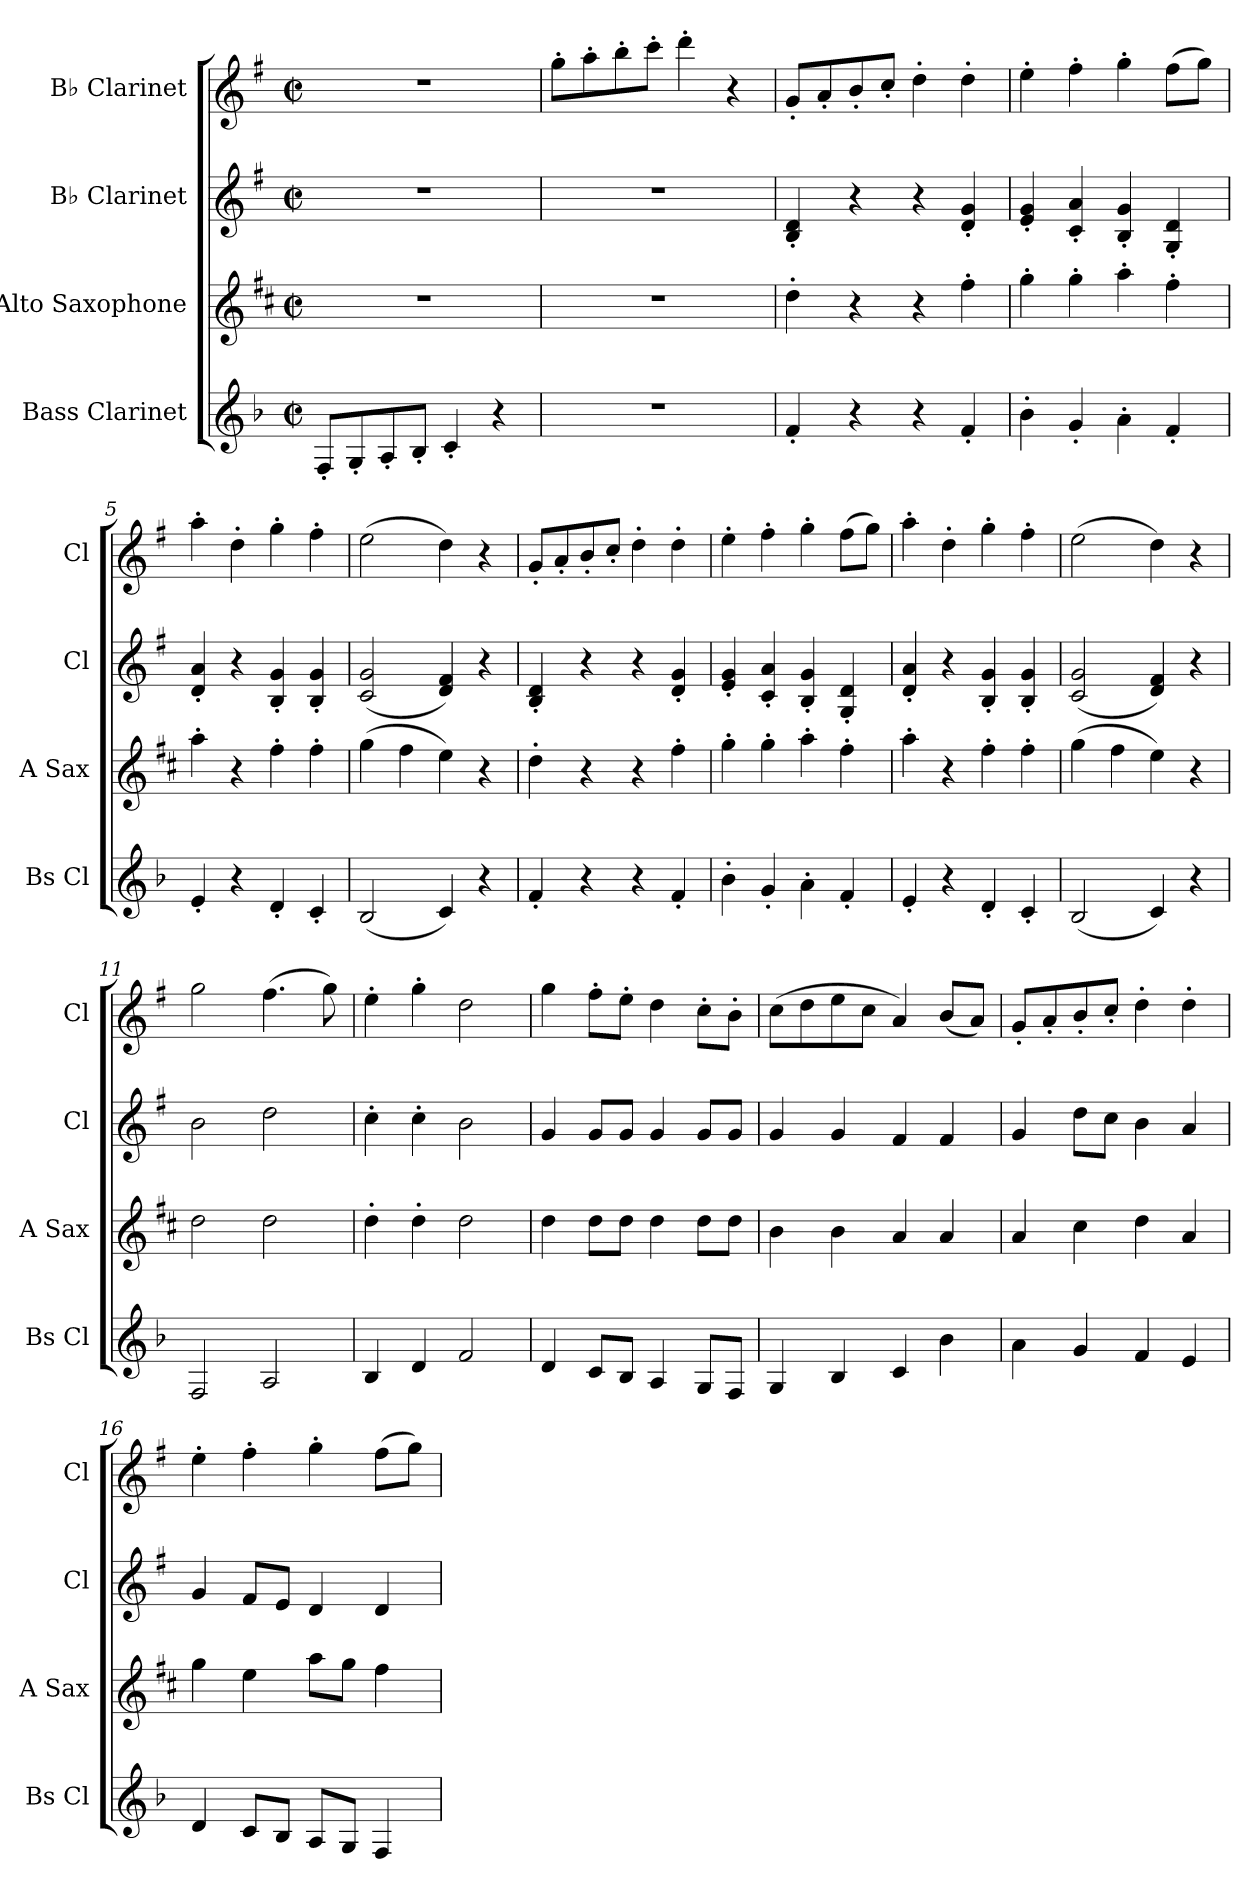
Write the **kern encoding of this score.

**kern	**kern	**kern	**kern
*part4	*part3	*part2	*part1
*staff4	*staff3	*staff2	*staff1
*I"Bass Clarinet	*I"Alto Saxophone	*I"B♭ Clarinet	*I"B♭ Clarinet
*I'Bs Cl	*I'A Sax	*I'Cl	*I'Cl
*clefG2	*clefG2	*clefG2	*clefG2
*ITrd8c14	*ITrd5c9	*ITrd1c2	*ITrd1c2
*k[b-]	*k[b-]	*k[b-]	*k[b-]
*M2/2	*M2/2	*M2/2	*M2/2
*met(c|)	*met(c|)	*met(c|)	*met(c|)
*MM240	*MM240	*MM240	*MM240
=1	=1	=1	=1
8FF'/L	1r	1r	1r
8GG'/	.	.	.
8AA'/	.	.	.
8BB-'/J	.	.	.
4C'/	.	.	.
4r	.	.	.
=2	=2	=2	=2
1r	1r	1r	8ff'\L
.	.	.	8gg'\
.	.	.	8aa'\
.	.	.	8bb-'\J
.	.	.	4ccc'\
.	.	.	4r
=3	=3	=3	=3
4F'/	4f'\	4A/' 4c/'	8f'/L
.	.	.	8g'/
4r	4r	4r	8a'/
.	.	.	8b-'/J
4r	4r	4r	4cc'\
4F'/	4a'\	4c/' 4f/'	4cc'\
=4	=4	=4	=4
4B-'\	4b-'\	4d/' 4f/'	4dd'\
4G'/	4b-'\	4B-/' 4g/'	4ee'\
4A'\	4cc'\	4A/' 4f/'	4ff'\
4F'/	4a'\	4F/' 4c/'	(8ee\L
.	.	.	8ff\J)
=5	=5	=5	=5
4E'/	4cc'\	4c/' 4g/'	4gg'\
4r	4r	4r	4cc'\
4D'/	4a'\	4A/' 4f/'	4ff'\
4C'/	4a'\	4A/' 4f/'	4ee'\
=6	=6	=6	=6
(2BB-/	(4b-\	(2B-/ 2f/	(2dd\
.	4a\	.	.
4C/)	4g\)	4c/ 4e/)	4cc\)
4r	4r	4r	4r
=7	=7	=7	=7
4F'/	4f'\	4A/' 4c/'	8f'/L
.	.	.	8g'/
4r	4r	4r	8a'/
.	.	.	8b-'/J
4r	4r	4r	4cc'\
4F'/	4a'\	4c/' 4f/'	4cc'\
=8	=8	=8	=8
4B-'\	4b-'\	4d/' 4f/'	4dd'\
4G'/	4b-'\	4B-/' 4g/'	4ee'\
4A'\	4cc'\	4A/' 4f/'	4ff'\
4F'/	4a'\	4F/' 4c/'	(8ee\L
.	.	.	8ff\J)
!!LO:LB:g=z
=9	=9	=9	=9
4E'/	4cc'\	4c/' 4g/'	4gg'\
4r	4r	4r	4cc'\
4D'/	4a'\	4A/' 4f/'	4ff'\
4C'/	4a'\	4A/' 4f/'	4ee'\
=10	=10	=10	=10
(2BB-/	(4b-\	(2B-/ 2f/	(2dd\
.	4a\	.	.
4C/)	4g\)	4c/ 4e/)	4cc\)
4r	4r	4r	4r
=11	=11	=11	=11
2FF/	2f\	2a\	2ff\
2AA/	2f\	2cc\	(4.ee\
.	.	.	8ff\)
=12	=12	=12	=12
4BB-/	4f'\	4b-'\	4dd'\
4D/	4f'\	4b-'\	4ff'\
2F/	2f\	2a\	2cc\
=13	=13	=13	=13
4D/	4f\	4f/	4ff\
8C/L	8f\L	8f/L	8ee'\L
8BB-/J	8f\J	8f/J	8dd'\J
4AA/	4f\	4f/	4cc\
8GG/L	8f\L	8f/L	8b-'\L
8FF/J	8f\J	8f/J	8a'\J
=14	=14	=14	=14
4GG/	4d\	4f/	(8b-\L
.	.	.	8cc\
4BB-/	4d\	4f/	8dd\
.	.	.	8b-\J
4C/	4c/	4e/	4g/)
4B-\	4c/	4e/	(8a/L
.	.	.	8g/J)
=15	=15	=15	=15
4A\	4c/	4f/	8f'/L
.	.	.	8g'/
4G/	4e\	8cc\L	8a'/
.	.	8b-\J	8b-'/J
4F/	4f\	4a\	4cc'\
4E/	4c/	4g/	4cc'\
=16	=16	=16	=16
4D/	4b-\	4f/	4dd'\
8C/L	4g\	8e/L	4ee'\
8BB-/J	.	8d/J	.
8AA/L	8cc\L	4c/	4ff'\
8GG/J	8b-\J	.	.
4FF/	4a\	4c/	(8ee\L
.	.	.	8ff\J)
=	=	=	=
*-	*-	*-	*-
